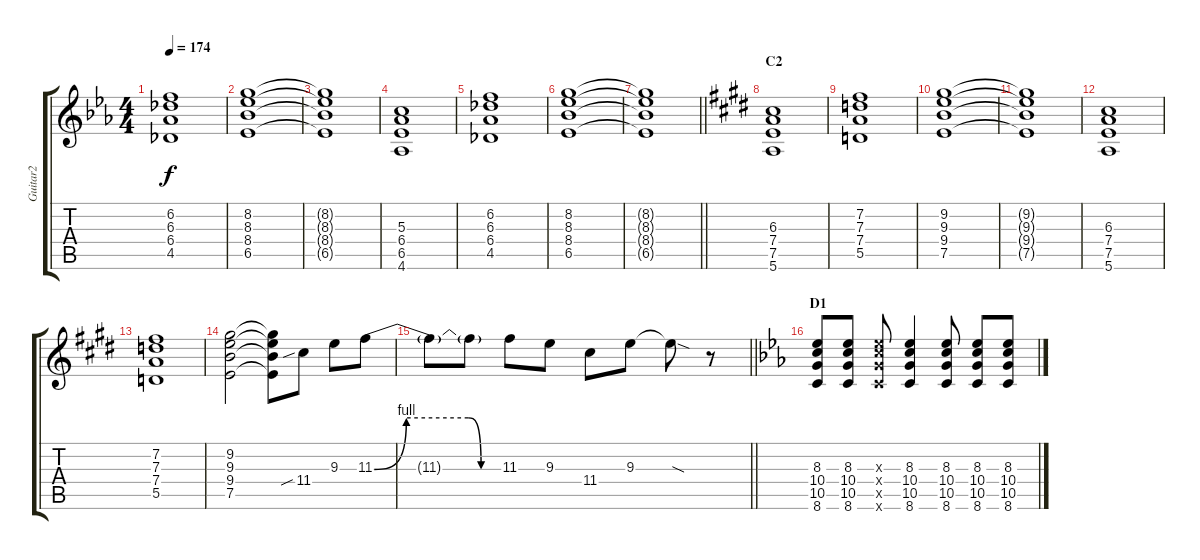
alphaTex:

\track ("Guitar2" "Guitar2") {instrument distortionguitar}
\staff {score tabs}
\tuning (E4 B3 G3 D3 A2 E2) {hide}
\ts (4 4)
\tempo 174
\clef g2
\ks eb
(6.2 6.3 6.4 4.5).1{dy f} |
(8.2 8.3 8.4 6.5).1 |
(8.2{t} 8.3{t} 8.4{t} 6.5{t}).1 |
(5.3 6.4 6.5 4.6).1 |
(6.2 6.3 6.4 4.5).1 |
(8.2 8.3 8.4 6.5).1 |
\barLineRight lightlight
(8.2{t} 8.3{t} 8.4{t} 6.5{t}).1 |
\section ("" "C2")
\ks e
(6.3 7.4 7.5 5.6).1 |
(7.2 7.3 7.4 5.5).1 |
(9.2 9.3 9.4 7.5).1 |
(9.2{t} 9.3{t} 9.4{t} 7.5{t}).1 |
(6.3 7.4 7.5 5.6).1 |
(7.2 7.3 7.4 5.5).1 |
(9.2 9.3 9.4 7.5).2 (9.2{t} 9.3{t} 9.4{t} 7.5{t}).8 11.4{sib}.8 9.3.8 11.3{be (custom 0 0 15 4 44 4 50 0 53 0 60 0)}.8 |
\barLineRight lightlight
11.3{t}.8 11.3{t}.8 11.3.8 9.3.8 11.4.8 9.3.8 9.3{sod t}.8 r.8 |
\section ("" "D1")
\ks eb
(8.3 10.4 10.5 8.6).8 (8.3 10.4 10.5 8.6).8 (8.3{x} 10.4{x} 10.5{x} 8.6{x}).8 (8.3 10.4 10.5 8.6).4 (8.3 10.4 10.5 8.6).8 (8.3 10.4 10.5 8.6).8 (8.3 10.4 10.5 8.6).8
